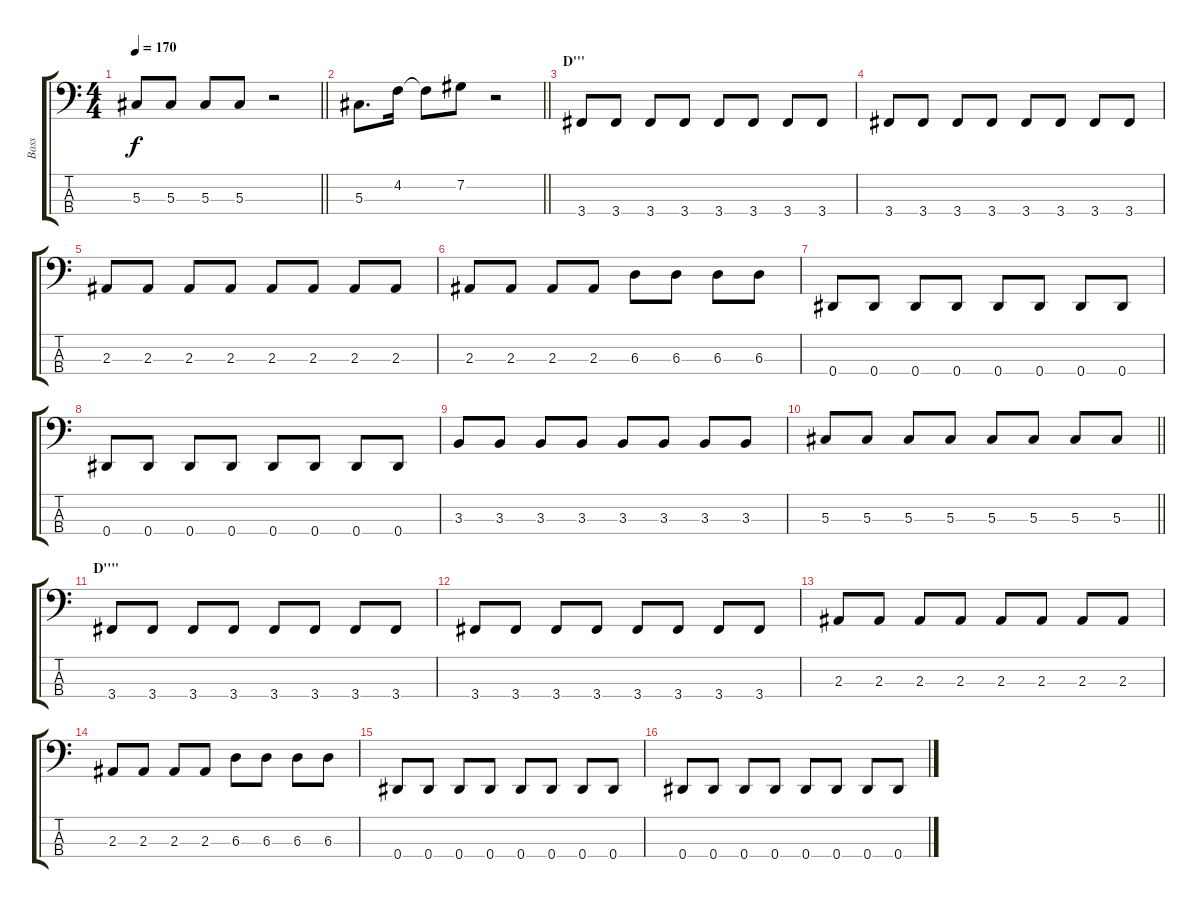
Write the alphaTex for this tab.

\track ("Bass" "Bass") {instrument electricbasspick}
\staff {score tabs}
\tuning (Gb2 Db2 Ab1 Eb1) {hide}
\ts (4 4)
\tempo 170
\clef f4
\barLineRight lightlight
\ks c
5.3.8{dy f} 5.3.8 5.3.8 5.3.8 r.2 |
\barLineRight lightlight
5.3.8{d} 4.2.16 4.2{t}.8 7.2.8 r.2 |
\section ("" "D'''")
3.4.8 3.4.8 3.4.8 3.4.8 3.4.8 3.4.8 3.4.8 3.4.8 |
3.4.8 3.4.8 3.4.8 3.4.8 3.4.8 3.4.8 3.4.8 3.4.8 |
2.3.8 2.3.8 2.3.8 2.3.8 2.3.8 2.3.8 2.3.8 2.3.8 |
2.3.8 2.3.8 2.3.8 2.3.8 6.3.8 6.3.8 6.3.8 6.3.8 |
0.4.8 0.4.8 0.4.8 0.4.8 0.4.8 0.4.8 0.4.8 0.4.8 |
0.4.8 0.4.8 0.4.8 0.4.8 0.4.8 0.4.8 0.4.8 0.4.8 |
3.3.8 3.3.8 3.3.8 3.3.8 3.3.8 3.3.8 3.3.8 3.3.8 |
\barLineRight lightlight
5.3.8 5.3.8 5.3.8 5.3.8 5.3.8 5.3.8 5.3.8 5.3.8 |
\section ("" "D''''")
3.4.8 3.4.8 3.4.8 3.4.8 3.4.8 3.4.8 3.4.8 3.4.8 |
3.4.8 3.4.8 3.4.8 3.4.8 3.4.8 3.4.8 3.4.8 3.4.8 |
2.3.8 2.3.8 2.3.8 2.3.8 2.3.8 2.3.8 2.3.8 2.3.8 |
2.3.8 2.3.8 2.3.8 2.3.8 6.3.8 6.3.8 6.3.8 6.3.8 |
0.4.8 0.4.8 0.4.8 0.4.8 0.4.8 0.4.8 0.4.8 0.4.8 |
0.4.8 0.4.8 0.4.8 0.4.8 0.4.8 0.4.8 0.4.8 0.4.8
